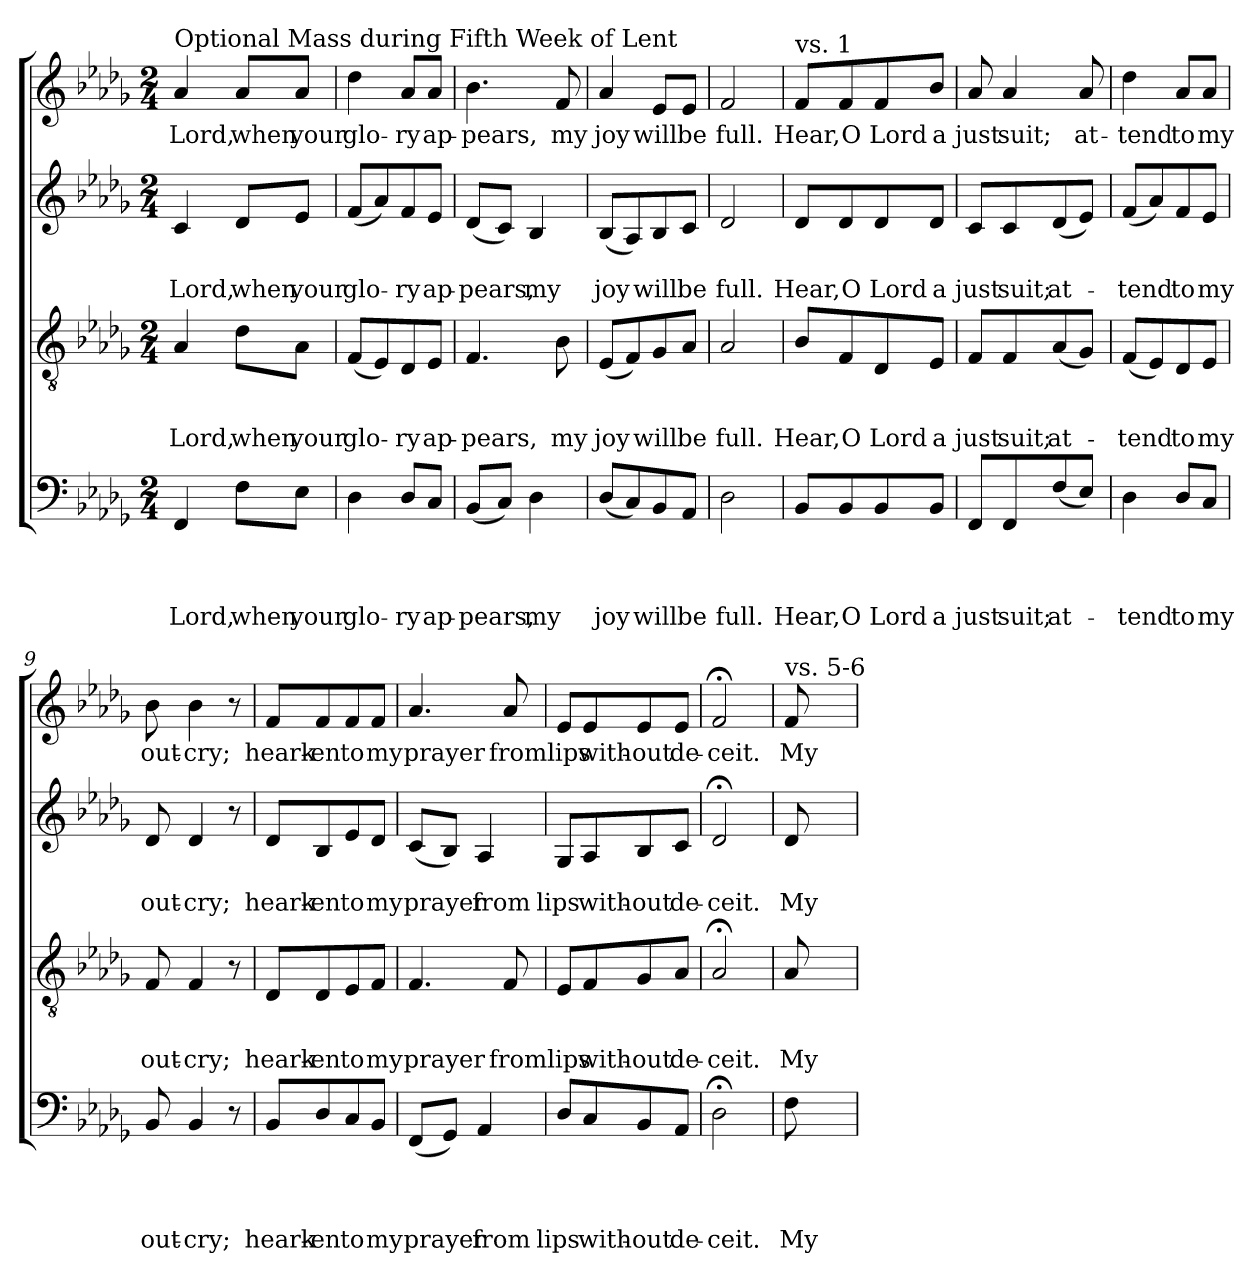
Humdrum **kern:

**kern	**text	**text	**text	**text	**kern	**text	**text	**text	**kern	**text	**text	**kern	**text
*part4	*part4	*part4	*part4	*part4	*part3	*part3	*part3	*part3	*part2	*part2	*part2	*part1	*part1
*staff4	*staff4	*staff4	*staff4	*staff4	*staff3	*staff3	*staff3	*staff3	*staff2	*staff2	*staff2	*staff1	*staff1
*clefF4	*	*	*	*	*clefGv2	*	*	*	*clefG2	*	*	*clefG2	*
*k[b-e-a-d-g-]	*	*	*	*	*k[b-e-a-d-g-]	*	*	*	*k[b-e-a-d-g-]	*	*	*k[b-e-a-d-g-]	*
*D-:	*	*	*	*	*D-:	*	*	*	*D-:	*	*	*D-:	*
*M2/4	*	*	*	*	*M2/4	*	*	*	*M2/4	*	*	*M2/4	*
=1	=1	=1	=1	=1	=1	=1	=1	=1	=1	=1	=1	=1	=1
!	!	!	!	!	!	!	!	!	!	!	!	!LO:TX:a:t=Optional Mass during Fifth Week of Lent	!
!	!	!	!	!LO:LY:b	!	!	!	!LO:LY:b	!	!	!LO:LY:b	!	!LO:LY:b
4FF/	.	.	.	Lord,	4A-/	.	.	Lord,	4c/	.	Lord,	4a-/	Lord,
!	!	!	!	!LO:LY:b	!	!	!	!LO:LY:b	!	!	!LO:LY:b	!	!LO:LY:b
8F\L	.	.	.	when	8d-\L	.	.	when	8d-/L	.	when	8a-/L	when
!	!	!	!	!LO:LY:b	!	!	!	!LO:LY:b	!	!	!LO:LY:b	!	!LO:LY:b
8E-\J	.	.	.	your	8A-\J	.	.	your	8e-/J	.	your	8a-/J	your
=2	=2	=2	=2	=2	=2	=2	=2	=2	=2	=2	=2	=2	=2
!	!	!	!	!LO:LY:b	!	!	!	!LO:LY:b	!	!	!LO:LY:b	!	!LO:LY:b
4D-\	.	.	.	glo-	(<8F/L	.	.	glo-	(<8f/L	.	glo-	4dd-\	glo-
.	.	.	.	.	8E-/)	.	.	.	8a-/)	.	.	.	.
!	!	!	!	!LO:LY:b	!	!	!	!LO:LY:b	!	!	!LO:LY:b	!	!LO:LY:b
8D-/L	.	.	.	-ry	8D-/	.	.	-ry	8f/	.	-ry	8a-/L	-ry
!	!	!	!	!LO:LY:b	!	!	!	!LO:LY:b	!	!	!LO:LY:b	!	!LO:LY:b
8C/J	.	.	.	ap-	8E-/J	.	.	ap-	8e-/J	.	ap-	8a-/J	ap-
=3	=3	=3	=3	=3	=3	=3	=3	=3	=3	=3	=3	=3	=3
!	!	!	!	!LO:LY:b	!	!	!	!LO:LY:b	!	!	!LO:LY:b	!	!LO:LY:b
(<8BB-/L	.	.	.	-pears,	4.F/	.	.	-pears,	(<8d-/L	.	-pears,	4.b-\	-pears,
8C/J)	.	.	.	.	.	.	.	.	8c/J)	.	.	.	.
!	!	!	!	!LO:LY:b	!	!	!	!	!	!	!LO:LY:b	!	!
4D-\	.	.	.	my	.	.	.	.	4B-/	.	my	.	.
!	!	!	!	!	!	!	!	!LO:LY:b	!	!	!	!	!LO:LY:b
.	.	.	.	.	8B-\	.	.	my	.	.	.	8f/	my
=4	=4	=4	=4	=4	=4	=4	=4	=4	=4	=4	=4	=4	=4
!	!	!	!	!LO:LY:b	!	!	!	!LO:LY:b	!	!	!LO:LY:b	!	!LO:LY:b
(<8D-/L	.	.	.	joy	(<8E-/L	.	.	joy	(<8B-/L	.	joy	4a-/	joy
8C/)	.	.	.	.	8F/)	.	.	.	8A-/)	.	.	.	.
!	!	!	!	!LO:LY:b	!	!	!	!LO:LY:b	!	!	!LO:LY:b	!	!LO:LY:b
8BB-/	.	.	.	will	8G-/	.	.	will	8B-/	.	will	8e-/L	will
!	!	!	!	!LO:LY:b	!	!	!	!LO:LY:b	!	!	!LO:LY:b	!	!LO:LY:b
8AA-/J	.	.	.	be	8A-/J	.	.	be	8c/J	.	be	8e-/J	be
=5	=5	=5	=5	=5	=5	=5	=5	=5	=5	=5	=5	=5	=5
!	!	!	!	!LO:LY:b	!	!	!	!LO:LY:b	!	!	!LO:LY:b	!	!LO:LY:b
2D-\	.	.	.	full.	2A-/	.	.	full.	2d-/	.	full.	2f/	full.
!!LO:LB:g=z
=6!	=6!	=6!	=6!	=6!	=6!	=6!	=6!	=6!	=6!	=6!	=6!	=6!	=6!
!	!	!	!	!	!	!	!	!	!	!	!	!LO:TX:a:t=vs. 1	!
!	!	!	!	!LO:LY:b	!	!	!	!LO:LY:b	!	!	!LO:LY:b	!	!LO:LY:b
8BB-/L	.	.	.	Hear,	8B-/L	.	.	Hear,	8d-/L	.	Hear,	8f/L	Hear,
!	!	!	!	!LO:LY:b	!	!	!	!LO:LY:b	!	!	!LO:LY:b	!	!LO:LY:b
8BB-/	.	.	.	O	8F/	.	.	O	8d-/	.	O	8f/	O
!	!	!	!	!LO:LY:b	!	!	!	!LO:LY:b	!	!	!LO:LY:b	!	!LO:LY:b
8BB-/	.	.	.	Lord	8D-/	.	.	Lord	8d-/	.	Lord	8f/	Lord
!	!	!	!	!LO:LY:b	!	!	!	!LO:LY:b	!	!	!LO:LY:b	!	!LO:LY:b
8BB-/J	.	.	.	a	8E-/J	.	.	a	8d-/J	.	a	8b-/J	a
=7	=7	=7	=7	=7	=7	=7	=7	=7	=7	=7	=7	=7	=7
!	!	!	!	!LO:LY:b	!	!	!	!LO:LY:b	!	!	!LO:LY:b	!	!LO:LY:b
8FF/L	.	.	.	just	8F/L	.	.	just	8c/L	.	just	8a-/	just
!	!	!	!	!LO:LY:b	!	!	!	!LO:LY:b	!	!	!LO:LY:b	!	!LO:LY:b
8FF/	.	.	.	suit;	8F/	.	.	suit;	8c/	.	suit;	4a-/	suit;
!	!	!	!	!LO:LY:b	!	!	!	!LO:LY:b	!	!	!LO:LY:b	!	!
(<8F/	.	.	.	at-	(<8A-/	.	.	at-	(<8d-/	.	at-	.	.
!	!	!	!	!	!	!	!	!	!	!	!	!	!LO:LY:b
8E-/J)	.	.	.	.	8G-/J)	.	.	.	8e-/J)	.	.	8a-/	at-
=8	=8	=8	=8	=8	=8	=8	=8	=8	=8	=8	=8	=8	=8
!	!	!	!	!LO:LY:b	!	!	!	!LO:LY:b	!	!	!LO:LY:b	!	!LO:LY:b
4D-\	.	.	.	-tend	(<8F/L	.	.	-tend	(<8f/L	.	-tend	4dd-\	-tend
.	.	.	.	.	8E-/)	.	.	.	8a-/)	.	.	.	.
!	!	!	!	!LO:LY:b	!	!	!	!LO:LY:b	!	!	!LO:LY:b	!	!LO:LY:b
8D-/L	.	.	.	to	8D-/	.	.	to	8f/	.	to	8a-/L	to
!	!	!	!	!LO:LY:b	!	!	!	!LO:LY:b	!	!	!LO:LY:b	!	!LO:LY:b
8C/J	.	.	.	my	8E-/J	.	.	my	8e-/J	.	my	8a-/J	my
=9	=9	=9	=9	=9	=9	=9	=9	=9	=9	=9	=9	=9	=9
!	!	!	!	!LO:LY:b	!	!	!	!LO:LY:b	!	!	!LO:LY:b	!	!LO:LY:b
8BB-/	.	.	.	out-	8F/	.	.	out-	8d-/	.	out-	8b-\	out-
!	!	!	!	!LO:LY:b	!	!	!	!LO:LY:b	!	!	!LO:LY:b	!	!LO:LY:b
4BB-/	.	.	.	-cry;	4F/	.	.	-cry;	4d-/	.	-cry;	4b-\	-cry;
8r	.	.	.	.	8r	.	.	.	8r	.	.	8r	.
=10	=10	=10	=10	=10	=10	=10	=10	=10	=10	=10	=10	=10	=10
!	!	!	!	!LO:LY:b	!	!	!	!LO:LY:b	!	!	!LO:LY:b	!	!LO:LY:b
8BB-/L	.	.	.	heark-	8D-/L	.	.	heark-	8d-/L	.	heark-	8f/L	heark-
!	!	!	!	!LO:LY:b	!	!	!	!LO:LY:b	!	!	!LO:LY:b	!	!LO:LY:b
8D-/	.	.	.	-en	8D-/	.	.	-en	8B-/	.	-en	8f/	-en
!	!	!	!	!LO:LY:b	!	!	!	!LO:LY:b	!	!	!LO:LY:b	!	!LO:LY:b
8C/	.	.	.	to	8E-/	.	.	to	8e-/	.	to	8f/	to
!	!	!	!	!LO:LY:b	!	!	!	!LO:LY:b	!	!	!LO:LY:b	!	!LO:LY:b
8BB-/J	.	.	.	my	8F/J	.	.	my	8d-/J	.	my	8f/J	my
=11	=11	=11	=11	=11	=11	=11	=11	=11	=11	=11	=11	=11	=11
!	!	!	!	!LO:LY:b	!	!	!	!LO:LY:b	!	!	!LO:LY:b	!	!LO:LY:b
(<8FF/L	.	.	.	prayer	4.F/	.	.	prayer	(<8c/L	.	prayer	4.a-/	prayer
8GG-/J)	.	.	.	.	.	.	.	.	8B-/J)	.	.	.	.
!	!	!	!	!LO:LY:b	!	!	!	!	!	!	!LO:LY:b	!	!
4AA-/	.	.	.	from	.	.	.	.	4A-/	.	from	.	.
!	!	!	!	!	!	!	!	!LO:LY:b	!	!	!	!	!LO:LY:b
.	.	.	.	.	8F/	.	.	fromlips	.	.	.	8a-/	fromlips
=12	=12	=12	=12	=12	=12	=12	=12	=12	=12	=12	=12	=12	=12
!	!	!	!	!LO:LY:b	!	!	!	!	!	!	!LO:LY:b	!	!
8D-/L	.	.	.	lips	8E-/L	.	.	.	8G-/L	.	lips	8e-/L	.
!	!	!	!	!LO:LY:b	!	!	!	!LO:LY:b	!	!	!LO:LY:b	!	!LO:LY:b
8C/	.	.	.	with-	8F/	.	.	with-	8A-/	.	with-	8e-/	with-
!	!	!	!	!LO:LY:b	!	!	!	!LO:LY:b	!	!	!LO:LY:b	!	!LO:LY:b
8BB-/	.	.	.	-out	8G-/	.	.	-out	8B-/	.	-out	8e-/	-out
!	!	!	!	!LO:LY:b	!	!	!	!LO:LY:b	!	!	!LO:LY:b	!	!LO:LY:b
8AA-/J	.	.	.	de-	8A-/J	.	.	de-	8c/J	.	de-	8e-/J	de-
=13	=13	=13	=13	=13	=13	=13	=13	=13	=13	=13	=13	=13	=13
!	!	!	!	!LO:LY:b	!	!	!	!LO:LY:b	!	!	!LO:LY:b	!	!LO:LY:b
2D-;<\	.	.	.	-ceit.	2A-;/	.	.	-ceit.	2d-;/	.	-ceit.	2f;/	-ceit.
!!LO:LB:g=z
=14	=14	=14	=14	=14	=14	=14	=14	=14	=14	=14	=14	=14	=14
!	!	!	!	!	!	!	!	!	!	!	!	!LO:TX:a:t=vs. 5-6	!
!	!	!	!	!LO:LY:b	!	!	!	!LO:LY:b	!	!	!LO:LY:b	!	!LO:LY:b
8F\	.	.	.	My	8A-/	.	.	My	8d-/	.	My	8f/	My
=	=	=	=	=	=	=	=	=	=	=	=	=	=
*-	*-	*-	*-	*-	*-	*-	*-	*-	*-	*-	*-	*-	*-
